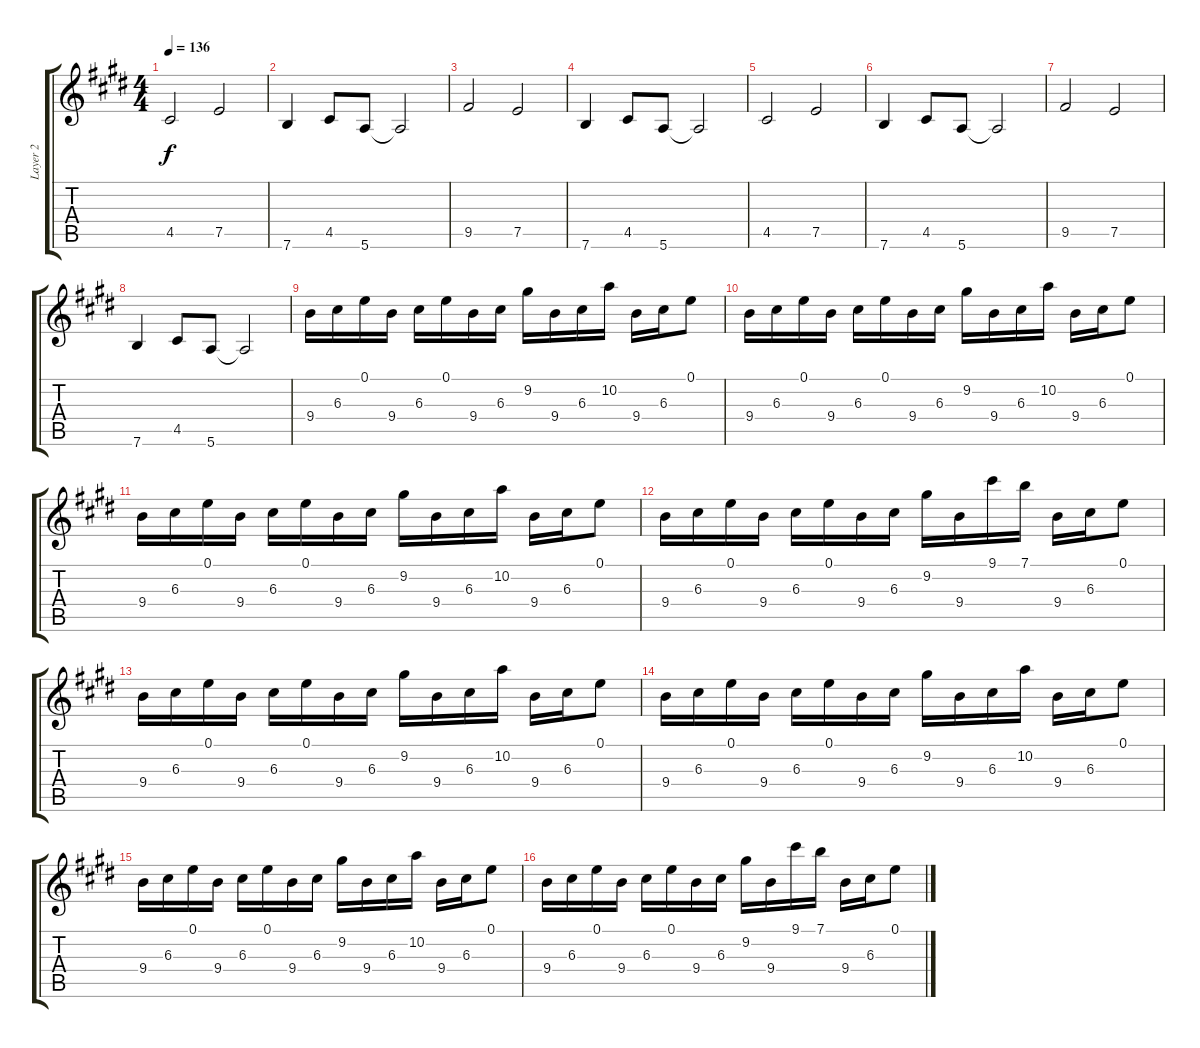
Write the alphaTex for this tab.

\track ("Layer 2" "Layer 2") {instrument distortionguitar}
\staff {score tabs}
\tuning (E4 B3 G3 D3 A2 E2) {hide}
\ts (4 4)
\tempo 136
\clef g2
\ks e
4.5.2{dy f} 7.5.2 |
7.6.4 4.5.8 5.6.8 5.6{t}.2 |
9.5.2 7.5.2 |
7.6.4 4.5.8 5.6.8 5.6{t}.2 |
4.5.2 7.5.2 |
7.6.4 4.5.8 5.6.8 5.6{t}.2 |
9.5.2 7.5.2 |
7.6.4 4.5.8 5.6.8 5.6{t}.2 |
9.4.16 6.3.16 0.1.16 9.4.16 6.3.16 0.1.16 9.4.16 6.3.16 9.2.16 9.4.16 6.3.16 10.2.16 9.4.16 6.3.16 0.1.8 |
9.4.16 6.3.16 0.1.16 9.4.16 6.3.16 0.1.16 9.4.16 6.3.16 9.2.16 9.4.16 6.3.16 10.2.16 9.4.16 6.3.16 0.1.8 |
9.4.16 6.3.16 0.1.16 9.4.16 6.3.16 0.1.16 9.4.16 6.3.16 9.2.16 9.4.16 6.3.16 10.2.16 9.4.16 6.3.16 0.1.8 |
9.4.16 6.3.16 0.1.16 9.4.16 6.3.16 0.1.16 9.4.16 6.3.16 9.2.16 9.4.16 9.1.16 7.1.16 9.4.16 6.3.16 0.1.8 |
9.4.16 6.3.16 0.1.16 9.4.16 6.3.16 0.1.16 9.4.16 6.3.16 9.2.16 9.4.16 6.3.16 10.2.16 9.4.16 6.3.16 0.1.8 |
9.4.16 6.3.16 0.1.16 9.4.16 6.3.16 0.1.16 9.4.16 6.3.16 9.2.16 9.4.16 6.3.16 10.2.16 9.4.16 6.3.16 0.1.8 |
9.4.16 6.3.16 0.1.16 9.4.16 6.3.16 0.1.16 9.4.16 6.3.16 9.2.16 9.4.16 6.3.16 10.2.16 9.4.16 6.3.16 0.1.8 |
9.4.16 6.3.16 0.1.16 9.4.16 6.3.16 0.1.16 9.4.16 6.3.16 9.2.16 9.4.16 9.1.16 7.1.16 9.4.16 6.3.16 0.1.8
